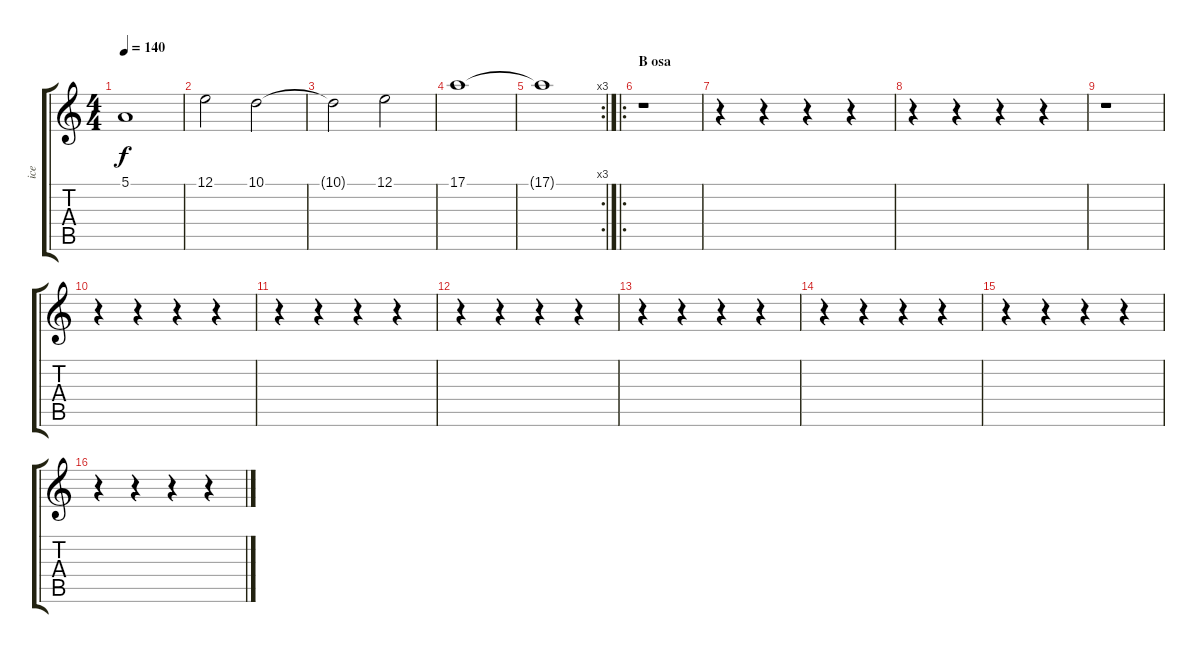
\track ("ice" "ice") {instrument synthvoice}
\staff {score tabs}
\tuning (E4 B3 G3 D3 A2 E2) {hide}
\ts (4 4)
\tempo 140
\clef g2
\ks c
5.1{t}.1{dy f} |
12.1.2 10.1.2 |
10.1{t}.2 12.1.2 |
17.1.1 |
\rc 3
17.1{t}.1 |
\ro
\section ("" "B osa")
r.1 |
r.4 r.4 r.4 r.4 |
r.4 r.4 r.4 r.4 |
r.1 |
r.4 r.4 r.4 r.4 |
r.4 r.4 r.4 r.4 |
r.4 r.4 r.4 r.4 |
r.4 r.4 r.4 r.4 |
r.4 r.4 r.4 r.4 |
r.4 r.4 r.4 r.4 |
r.4 r.4 r.4 r.4
